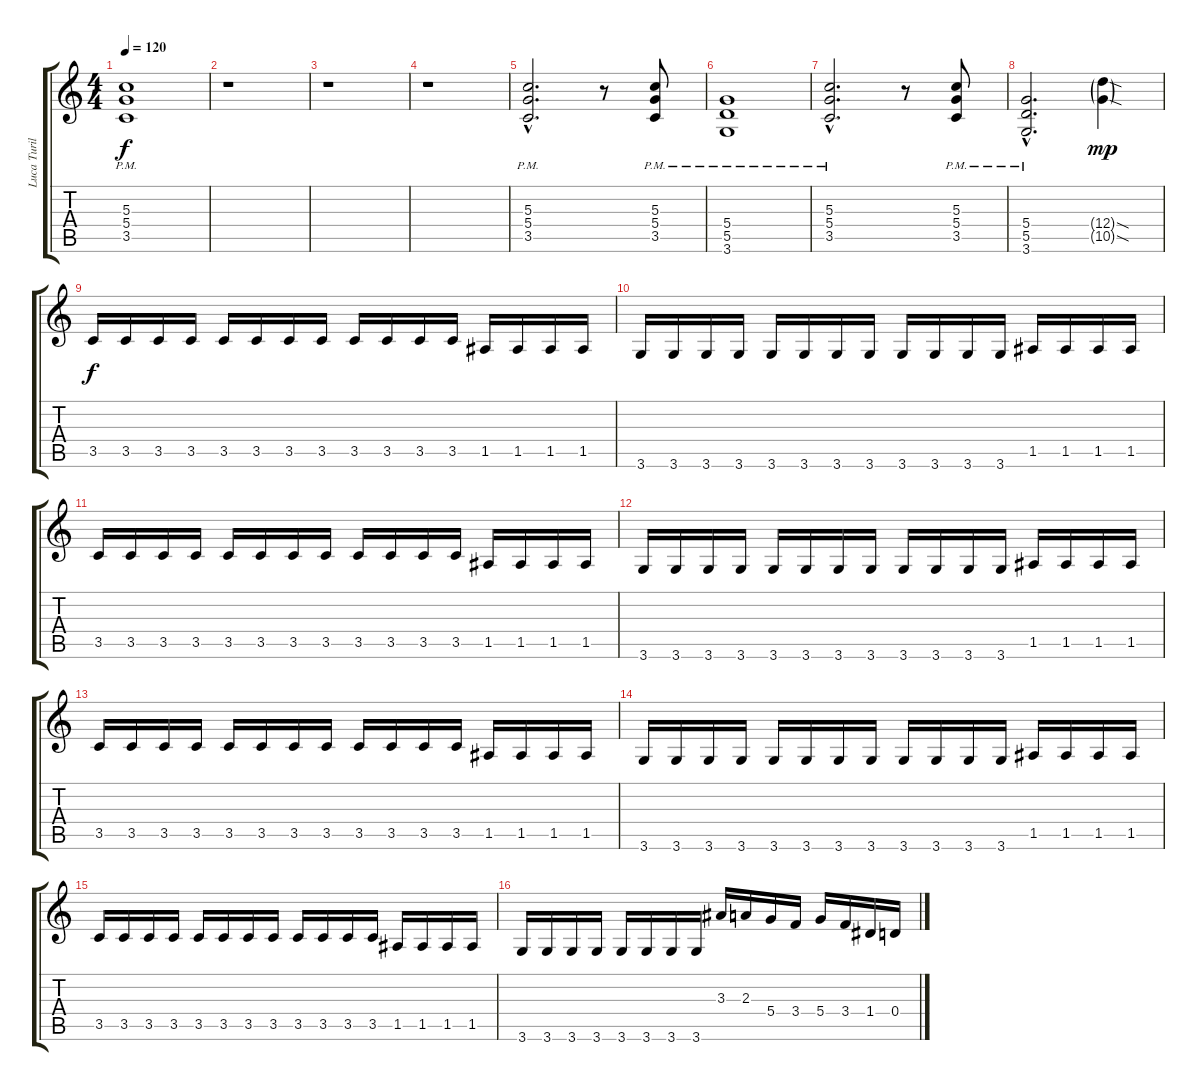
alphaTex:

\track ("Luca Turilli - Lead Guitar" "Luca Turil") {instrument distortionguitar}
\staff {score tabs}
\tuning (E4 B3 G3 D3 A2 E2) {hide}
\ts (4 4)
\tempo 120
\clef g2
\ks c
(5.3{pm} 5.4{pm} 3.5{pm}).1{dy f} |
r.1 |
r.1 |
r.1 |
(5.3{hac pm} 5.4{hac pm} 3.5{hac pm}).2{d} r.8 (5.3{pm} 5.4{pm} 3.5{pm}).8 |
(5.4{pm} 5.5{pm} 3.6{pm}).1 |
(5.3{hac pm} 5.4{hac pm} 3.5{hac pm}).2{d} r.8 (5.3{pm} 5.4{pm} 3.5{pm}).8 |
(5.4{hac pm} 5.5{hac pm} 3.6{hac pm}).2{d} (12.4{sod g} 10.5{sod g}).4{dy mp} |
3.5.16{dy f} 3.5.16 3.5.16 3.5.16 3.5.16 3.5.16 3.5.16 3.5.16 3.5.16 3.5.16 3.5.16 3.5.16 1.5.16 1.5.16 1.5.16 1.5.16 |
3.6.16 3.6.16 3.6.16 3.6.16 3.6.16 3.6.16 3.6.16 3.6.16 3.6.16 3.6.16 3.6.16 3.6.16 1.5.16 1.5.16 1.5.16 1.5.16 |
3.5.16 3.5.16 3.5.16 3.5.16 3.5.16 3.5.16 3.5.16 3.5.16 3.5.16 3.5.16 3.5.16 3.5.16 1.5.16 1.5.16 1.5.16 1.5.16 |
3.6.16 3.6.16 3.6.16 3.6.16 3.6.16 3.6.16 3.6.16 3.6.16 3.6.16 3.6.16 3.6.16 3.6.16 1.5.16 1.5.16 1.5.16 1.5.16 |
3.5.16 3.5.16 3.5.16 3.5.16 3.5.16 3.5.16 3.5.16 3.5.16 3.5.16 3.5.16 3.5.16 3.5.16 1.5.16 1.5.16 1.5.16 1.5.16 |
3.6.16 3.6.16 3.6.16 3.6.16 3.6.16 3.6.16 3.6.16 3.6.16 3.6.16 3.6.16 3.6.16 3.6.16 1.5.16 1.5.16 1.5.16 1.5.16 |
3.5.16 3.5.16 3.5.16 3.5.16 3.5.16 3.5.16 3.5.16 3.5.16 3.5.16 3.5.16 3.5.16 3.5.16 1.5.16 1.5.16 1.5.16 1.5.16 |
3.6.16 3.6.16 3.6.16 3.6.16 3.6.16 3.6.16 3.6.16 3.6.16 3.3.16 2.3.16 5.4.16 3.4.16 5.4.16 3.4.16 1.4.16 0.4.16
